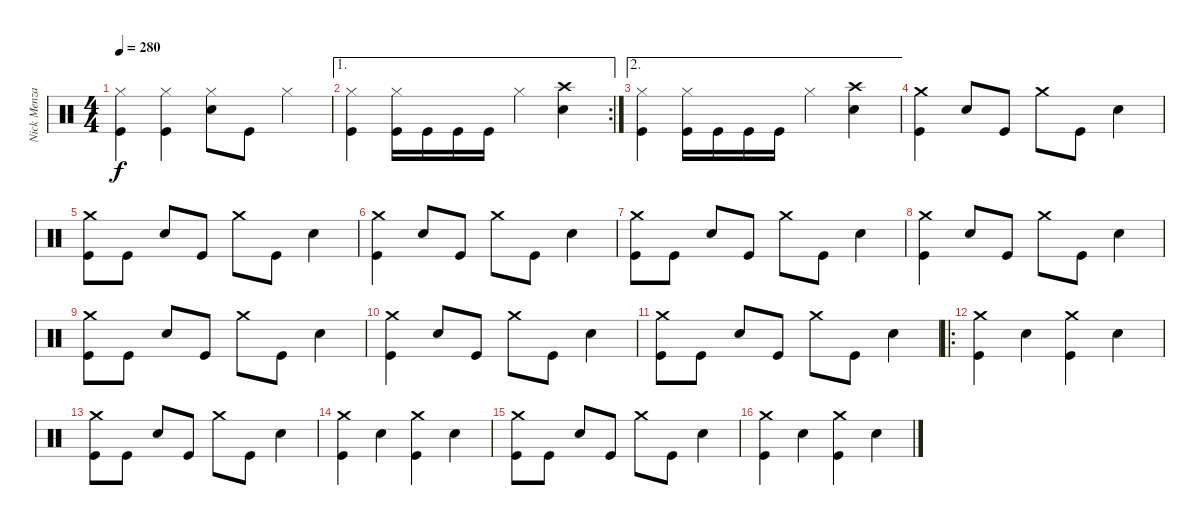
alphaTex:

\track ("Nick Menza" "Nick Menza") {instrument percussion}
\staff {score}
\articulation defaults
\ts (4 4)
\tempo 280
\clef neutral
\ks c
("Hi-Hat (closed)" "Kick (hit)").4{dy f} ("Hi-Hat (closed)" "Kick (hit)").4 ("Hi-Hat (closed)" "Snare (hit) 2").8 "Kick (hit)".8 "Hi-Hat (closed)".4 |
\ae 1
\rc 2
("Hi-Hat (closed)" "Kick (hit)").4 ("Hi-Hat (closed)" "Kick (hit)").16 "Kick (hit)".16 "Kick (hit)".16 "Kick (hit)".16 "Hi-Hat (closed)".4 ("Crash high (hit)" "Snare (hit) 2").4 |
\ae 2
("Hi-Hat (closed)" "Kick (hit)").4 ("Hi-Hat (closed)" "Kick (hit)").16 "Kick (hit)".16 "Kick (hit)".16 "Kick (hit)".16 "Hi-Hat (closed)".4 ("Crash high (hit)" "Snare (hit) 2").4 |
("Crash medium (hit)" "Kick (hit)").4 "Snare (hit) 2".8 "Kick (hit)".8 "Crash medium (hit)".8 "Kick (hit)".8 "Snare (hit) 2".4 |
("Crash medium (hit)" "Kick (hit)").8 "Kick (hit)".8 "Snare (hit) 2".8 "Kick (hit)".8 "Crash medium (hit)".8 "Kick (hit)".8 "Snare (hit) 2".4 |
("Crash medium (hit)" "Kick (hit)").4 "Snare (hit) 2".8 "Kick (hit)".8 "Crash medium (hit)".8 "Kick (hit)".8 "Snare (hit) 2".4 |
("Crash medium (hit)" "Kick (hit)").8 "Kick (hit)".8 "Snare (hit) 2".8 "Kick (hit)".8 "Crash medium (hit)".8 "Kick (hit)".8 "Snare (hit) 2".4 |
("Crash medium (hit)" "Kick (hit)").4 "Snare (hit) 2".8 "Kick (hit)".8 "Crash medium (hit)".8 "Kick (hit)".8 "Snare (hit) 2".4 |
("Crash medium (hit)" "Kick (hit)").8 "Kick (hit)".8 "Snare (hit) 2".8 "Kick (hit)".8 "Crash medium (hit)".8 "Kick (hit)".8 "Snare (hit) 2".4 |
("Crash medium (hit)" "Kick (hit)").4 "Snare (hit) 2".8 "Kick (hit)".8 "Crash medium (hit)".8 "Kick (hit)".8 "Snare (hit) 2".4 |
("Crash medium (hit)" "Kick (hit)").8 "Kick (hit)".8 "Snare (hit) 2".8 "Kick (hit)".8 "Crash medium (hit)".8 "Kick (hit)".8 "Snare (hit) 2".4 |
\ro
("Crash medium (hit)" "Kick (hit)").4 "Snare (hit) 2".4 ("Crash medium (hit)" "Kick (hit)").4 "Snare (hit) 2".4 |
("Crash medium (hit)" "Kick (hit)").8 "Kick (hit)".8 "Snare (hit) 2".8 "Kick (hit)".8 "Crash medium (hit)".8 "Kick (hit)".8 "Snare (hit) 2".4 |
("Crash medium (hit)" "Kick (hit)").4 "Snare (hit) 2".4 ("Crash medium (hit)" "Kick (hit)").4 "Snare (hit) 2".4 |
("Crash medium (hit)" "Kick (hit)").8 "Kick (hit)".8 "Snare (hit) 2".8 "Kick (hit)".8 "Crash medium (hit)".8 "Kick (hit)".8 "Snare (hit) 2".4 |
("Crash medium (hit)" "Kick (hit)").4 "Snare (hit) 2".4 ("Crash medium (hit)" "Kick (hit)").4 "Snare (hit) 2".4
